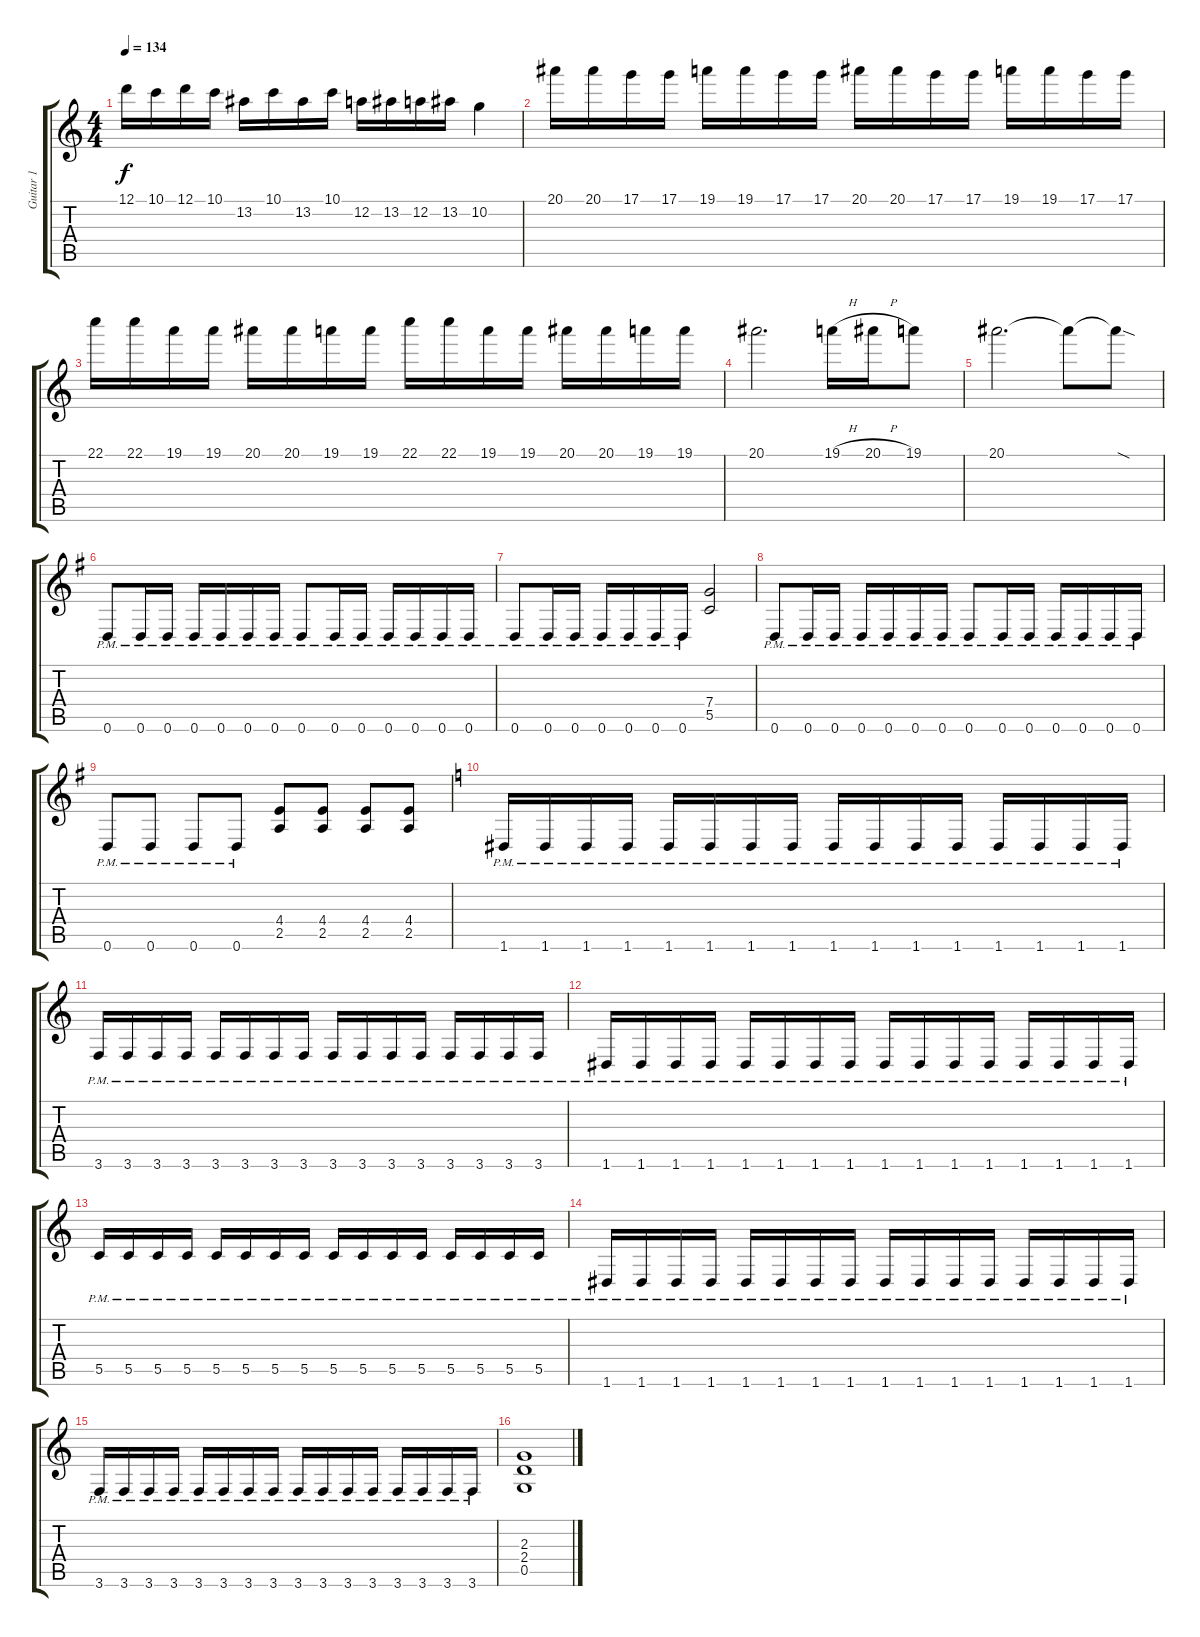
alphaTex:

\track ("Guitar 1" "Guitar 1") {instrument distortionguitar}
\staff {score tabs}
\tuning (D4 A3 F3 C3 G2 D2) {hide}
\ts (4 4)
\tempo 134
\clef g2
\ks aminor
12.1.16{dy f} 10.1.16 12.1.16 10.1.16 13.2.16 10.1.16 13.2.16 10.1.16 12.2.16 13.2.16 12.2.16 13.2.16 10.2.4 |
20.1.16 20.1.16 17.1.16 17.1.16 19.1.16 19.1.16 17.1.16 17.1.16 20.1.16 20.1.16 17.1.16 17.1.16 19.1.16 19.1.16 17.1.16 17.1.16 |
22.1.16 22.1.16 19.1.16 19.1.16 20.1.16 20.1.16 19.1.16 19.1.16 22.1.16 22.1.16 19.1.16 19.1.16 20.1.16 20.1.16 19.1.16 19.1.16 |
20.1.2{d} 19.1{h}.16 20.1{h}.16 19.1.8 |
20.1.2{d} 20.1{t}.8 20.1{sod t}.8 |
\ks eminor
0.6{pm}.8 0.6{pm}.16 0.6{pm}.16 0.6{pm}.16 0.6{pm}.16 0.6{pm}.16 0.6{pm}.16 0.6{pm}.8 0.6{pm}.16 0.6{pm}.16 0.6{pm}.16 0.6{pm}.16 0.6{pm}.16 0.6{pm}.16 |
0.6{pm}.8 0.6{pm}.16 0.6{pm}.16 0.6{pm}.16 0.6{pm}.16 0.6{pm}.16 0.6{pm}.16 (7.4 5.5).2 |
0.6{pm}.8 0.6{pm}.16 0.6{pm}.16 0.6{pm}.16 0.6{pm}.16 0.6{pm}.16 0.6{pm}.16 0.6{pm}.8 0.6{pm}.16 0.6{pm}.16 0.6{pm}.16 0.6{pm}.16 0.6{pm}.16 0.6{pm}.16 |
0.6{pm}.8 0.6{pm}.8 0.6{pm}.8 0.6{pm}.8 (4.4 2.5).8 (4.4 2.5).8 (4.4 2.5).8 (4.4 2.5).8 |
\ks aminor
1.6{pm}.16 1.6{pm}.16 1.6{pm}.16 1.6{pm}.16 1.6{pm}.16 1.6{pm}.16 1.6{pm}.16 1.6{pm}.16 1.6{pm}.16 1.6{pm}.16 1.6{pm}.16 1.6{pm}.16 1.6{pm}.16 1.6{pm}.16 1.6{pm}.16 1.6{pm}.16 |
3.6{pm}.16 3.6{pm}.16 3.6{pm}.16 3.6{pm}.16 3.6{pm}.16 3.6{pm}.16 3.6{pm}.16 3.6{pm}.16 3.6{pm}.16 3.6{pm}.16 3.6{pm}.16 3.6{pm}.16 3.6{pm}.16 3.6{pm}.16 3.6{pm}.16 3.6{pm}.16 |
1.6{pm}.16 1.6{pm}.16 1.6{pm}.16 1.6{pm}.16 1.6{pm}.16 1.6{pm}.16 1.6{pm}.16 1.6{pm}.16 1.6{pm}.16 1.6{pm}.16 1.6{pm}.16 1.6{pm}.16 1.6{pm}.16 1.6{pm}.16 1.6{pm}.16 1.6{pm}.16 |
5.5{pm}.16 5.5{pm}.16 5.5{pm}.16 5.5{pm}.16 5.5{pm}.16 5.5{pm}.16 5.5{pm}.16 5.5{pm}.16 5.5{pm}.16 5.5{pm}.16 5.5{pm}.16 5.5{pm}.16 5.5{pm}.16 5.5{pm}.16 5.5{pm}.16 5.5{pm}.16 |
1.6{pm}.16 1.6{pm}.16 1.6{pm}.16 1.6{pm}.16 1.6{pm}.16 1.6{pm}.16 1.6{pm}.16 1.6{pm}.16 1.6{pm}.16 1.6{pm}.16 1.6{pm}.16 1.6{pm}.16 1.6{pm}.16 1.6{pm}.16 1.6{pm}.16 1.6{pm}.16 |
3.6{pm}.16 3.6{pm}.16 3.6{pm}.16 3.6{pm}.16 3.6{pm}.16 3.6{pm}.16 3.6{pm}.16 3.6{pm}.16 3.6{pm}.16 3.6{pm}.16 3.6{pm}.16 3.6{pm}.16 3.6{pm}.16 3.6{pm}.16 3.6{pm}.16 3.6{pm}.16 |
(2.3 2.4 0.5).1
